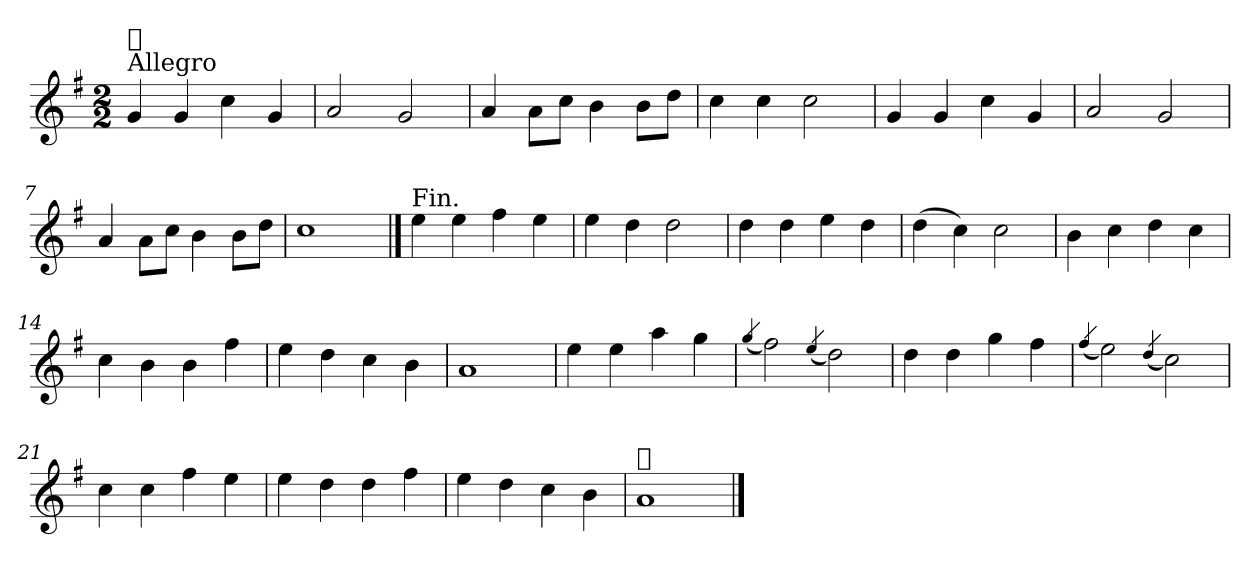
**kern
*part1
*staff1
*clefG2
*k[f#]
*G:
*M2/2
=1
!LO:TX:a:t=Allegro
!LO:TX:a:t=𝄋
4g/
4g/
4cc\
4g/
=2
2a/
2g/
=3
4a/
8a\L
8cc\J
4b\
8b\L
8dd\J
=4
4cc\
4cc\
2cc\
=5
4g/
4g/
4cc\
4g/
!!LO:LB:g=z
=6
2a/
2g/
=7
4a/
8a\L
8cc\J
4b\
8b\L
8dd\J
=8
1cc
==9
!LO:TX:a:t=Fin.
4ee\
4ee\
4ff#\
4ee\
=10
4ee\
4dd\
2dd\
=11
4dd\
4dd\
4ee\
4dd\
!!LO:LB:g=z
=12
(>4dd\
4cc\)
2cc\
=13
4b\
4cc\
4dd\
4cc\
=14
4cc\
4b\
4b\
4ff#\
=15
4ee\
4dd\
4cc\
4b\
=16
1a
=17
4ee\
4ee\
4aa\
4gg\
!!LO:LB:g=z
=18
(<4qgg/
2ff#\)
(<4qee/
2dd\)
=19
4dd\
4dd\
4gg\
4ff#\
=20
(<4qff#/
2ee\)
(<4qdd/
2cc\)
=21
4cc\
4cc\
4ff#\
4ee\
=22
4ee\
4dd\
4dd\
4ff#\
=23
4ee\
4dd\
4cc\
4b\
!!LO:LB:g=z
=24
!LO:TX:a:t=𝄋
1a
==
*-
